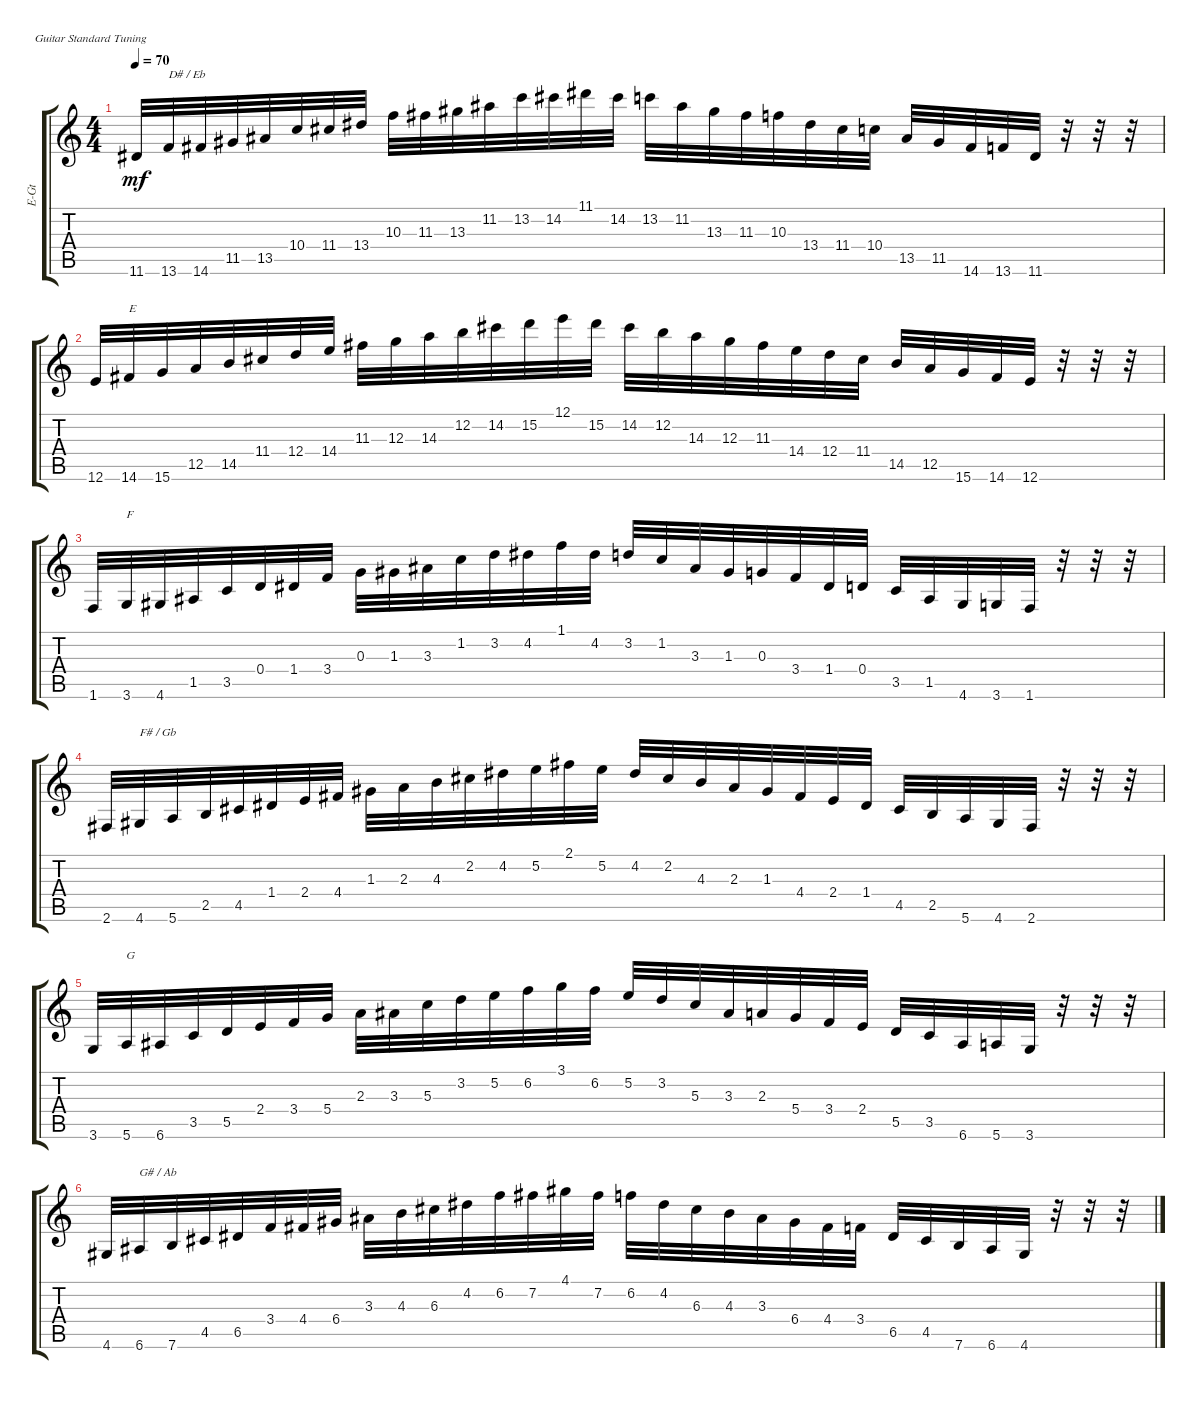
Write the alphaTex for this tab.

\defaultSystemsLayout 4
\bracketExtendMode groupsimilarinstruments
\otherSystemsTrackNameOrientation horizontal
\track ("Electric Guitar" "E-Gt") {instrument overdrivenguitar}
\staff {score tabs}
\tuning (E4 B3 G3 D3 A2 E2)
\ts (4 4)
\tempo 70
\clef g2
\ks c
11.6{acc #}.32{dy mf beam Up} 13.6.32{txt "D# / Eb" beam Up} 14.6{acc #}.32{beam Up} 11.5{acc #}.32{beam Up} 13.5{acc #}.32{beam Up} 10.4.32{beam Up} 11.4{acc #}.32{beam Up} 13.4{acc #}.32{beam Up} 10.3.32{beam Down} 11.3{acc #}.32{beam Down} 13.3{acc #}.32{beam Down} 11.2{acc #}.32{beam Down} 13.2.32{beam Down} 14.2{acc #}.32{beam Down} 11.1{acc #}.32{beam Down} 14.2{acc #}.32{beam Down} 13.2.32{beam Down} 11.2{acc #}.32{beam Down} 13.3{acc #}.32{beam Down} 11.3{acc #}.32{beam Down} 10.3.32{beam Down} 13.4{acc #}.32{beam Down} 11.4{acc #}.32{beam Down} 10.4.32{beam Down} 13.5{acc #}.32{beam Up} 11.5{acc #}.32{beam Up} 14.6{acc #}.32{beam Up} 13.6.32{beam Up} 11.6{acc #}.32{beam Up} r.32{beam Up} r.32{beam Up} r.32{beam Up} |
12.6.32{beam Up} 14.6{acc #}.32{txt "E" beam Up} 15.6.32{beam Up} 12.5.32{beam Up} 14.5.32{beam Up} 11.4{acc #}.32{beam Up} 12.4.32{beam Up} 14.4.32{beam Up} 11.3{acc #}.32{beam Down} 12.3.32{beam Down} 14.3.32{beam Down} 12.2.32{beam Down} 14.2{acc #}.32{beam Down} 15.2.32{beam Down} 12.1.32{beam Down} 15.2.32{beam Down} 14.2{acc #}.32{beam Down} 12.2.32{beam Down} 14.3.32{beam Down} 12.3.32{beam Down} 11.3{acc #}.32{beam Down} 14.4.32{beam Down} 12.4.32{beam Down} 11.4{acc #}.32{beam Down} 14.5.32{beam Up} 12.5.32{beam Up} 15.6.32{beam Up} 14.6{acc #}.32{beam Up} 12.6.32{beam Up} r.32{beam Down} r.32{beam Down} r.32{beam Down} |
1.6.32{beam Up} 3.6.32{txt "F" beam Up} 4.6{acc #}.32{beam Up} 1.5{acc #}.32{beam Up} 3.5.32{beam Up} 0.4.32{beam Up} 1.4{acc #}.32{beam Up} 3.4.32{beam Up} 0.3.32{beam Down} 1.3{acc #}.32{beam Down} 3.3{acc #}.32{beam Down} 1.2.32{beam Down} 3.2.32{beam Down} 4.2{acc #}.32{beam Down} 1.1.32{beam Down} 4.2{acc #}.32{beam Down} 3.2.32{beam Up} 1.2.32{beam Up} 3.3{acc #}.32{beam Up} 1.3{acc #}.32{beam Up} 0.3.32{beam Up} 3.4.32{beam Up} 1.4{acc #}.32{beam Up} 0.4.32{beam Up} 3.5.32{beam Up} 1.5{acc #}.32{beam Up} 4.6{acc #}.32{beam Up} 3.6.32{beam Up} 1.6.32{beam Up} r.32{beam Down} r.32{beam Down} r.32{beam Down} |
2.6{acc #}.32{beam Up} 4.6{acc #}.32{txt "F# / Gb" beam Up} 5.6.32{beam Up} 2.5.32{beam Up} 4.5{acc #}.32{beam Up} 1.4{acc #}.32{beam Up} 2.4.32{beam Up} 4.4{acc #}.32{beam Up} 1.3{acc #}.32{beam Down} 2.3.32{beam Down} 4.3.32{beam Down} 2.2{acc #}.32{beam Down} 4.2{acc #}.32{beam Down} 5.2.32{beam Down} 2.1{acc #}.32{beam Down} 5.2.32{beam Down} 4.2{acc #}.32{beam Up} 2.2{acc #}.32{beam Up} 4.3.32{beam Up} 2.3.32{beam Up} 1.3{acc #}.32{beam Up} 4.4{acc #}.32{beam Up} 2.4.32{beam Up} 1.4{acc #}.32{beam Up} 4.5{acc #}.32{beam Up} 2.5.32{beam Up} 5.6.32{beam Up} 4.6{acc #}.32{beam Up} 2.6{acc #}.32{beam Up} r.32{beam Down} r.32{beam Down} r.32{beam Down} |
3.6.32{beam Up} 5.6.32{txt "G" beam Up} 6.6{acc #}.32{beam Up} 3.5.32{beam Up} 5.5.32{beam Up} 2.4.32{beam Up} 3.4.32{beam Up} 5.4.32{beam Up} 2.3.32{beam Down} 3.3{acc #}.32{beam Down} 5.3.32{beam Down} 3.2.32{beam Down} 5.2.32{beam Down} 6.2.32{beam Down} 3.1.32{beam Down} 6.2.32{beam Down} 5.2.32{beam Up} 3.2.32{beam Up} 5.3.32{beam Up} 3.3{acc #}.32{beam Up} 2.3.32{beam Up} 5.4.32{beam Up} 3.4.32{beam Up} 2.4.32{beam Up} 5.5.32{beam Up} 3.5.32{beam Up} 6.6{acc #}.32{beam Up} 5.6.32{beam Up} 3.6.32{beam Up} r.32{beam Down} r.32{beam Down} r.32{beam Down} |
4.6{acc #}.32{beam Up} 6.6{acc #}.32{txt "G# / Ab" beam Up} 7.6.32{beam Up} 4.5{acc #}.32{beam Up} 6.5{acc #}.32{beam Up} 3.4.32{beam Up} 4.4{acc #}.32{beam Up} 6.4{acc #}.32{beam Up} 3.3{acc #}.32{beam Down} 4.3.32{beam Down} 6.3{acc #}.32{beam Down} 4.2{acc #}.32{beam Down} 6.2.32{beam Down} 7.2{acc #}.32{beam Down} 4.1{acc #}.32{beam Down} 7.2{acc #}.32{beam Down} 6.2.32{beam Down} 4.2{acc #}.32{beam Down} 6.3{acc #}.32{beam Down} 4.3.32{beam Down} 3.3{acc #}.32{beam Down} 6.4{acc #}.32{beam Down} 4.4{acc #}.32{beam Down} 3.4.32{beam Down} 6.5{acc #}.32{beam Up} 4.5{acc #}.32{beam Up} 7.6.32{beam Up} 6.6{acc #}.32{beam Up} 4.6{acc #}.32{beam Up} r.32{beam Down} r.32{beam Down} r.32{beam Down}
